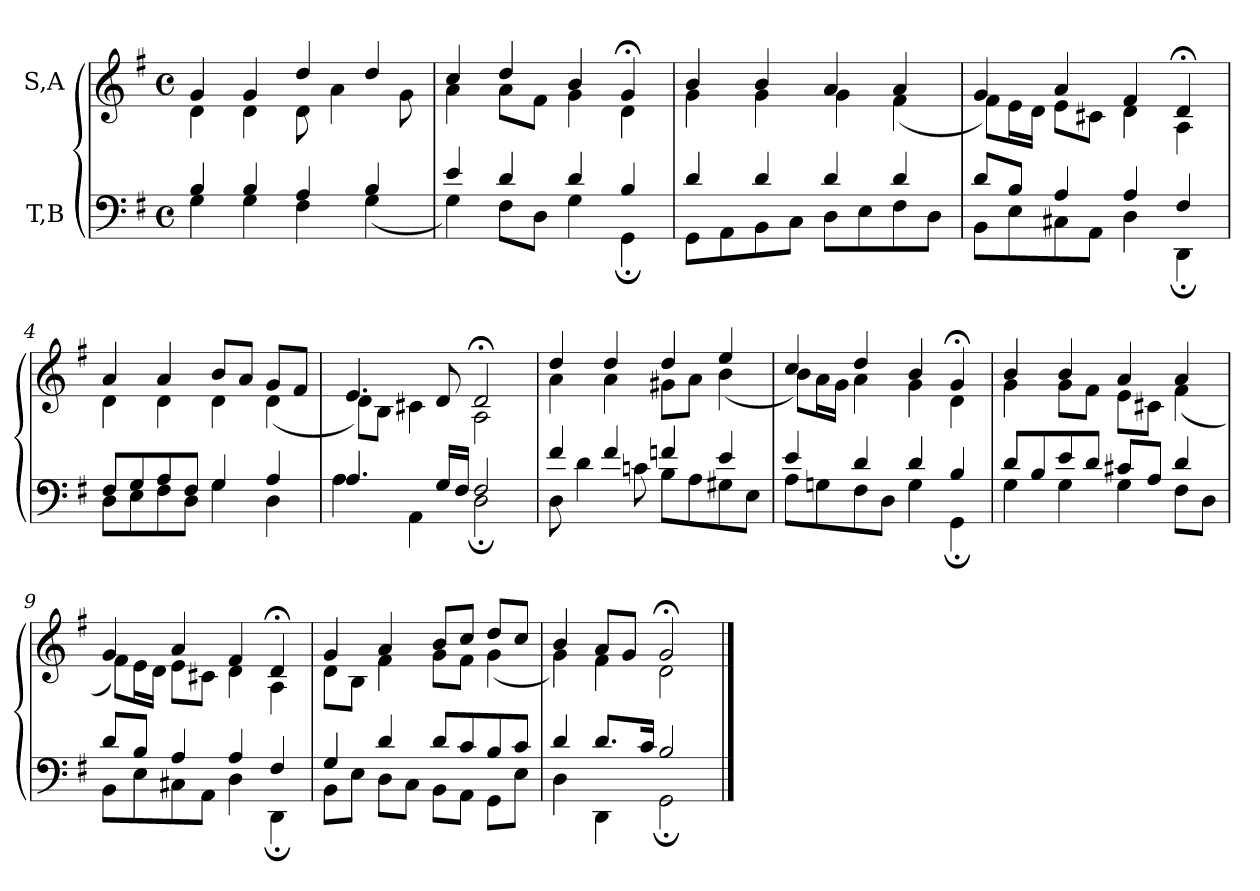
**kern	**kern
*part2	*part1
*staff2	*staff1
*I"T,B	*I"S,A
*clefF4	*clefG2
*k[f#]	*k[f#]
*M4/4	*M4/4
*met(c)	*met(c)
=	=
*^	*^
4B	4G	4g	4d
4B	4G	4g	4d
4A	4F#	4dd	8d
.	.	.	4a
4B	(<4G	4dd	.
.	.	.	8g
=1	=1	=1	=1
4e	4G)	4cc	4a
4d	8F#L	4dd	8aL
.	8DJ	.	8f#J
4d	4G	4b	4g
4B	4GG;	4g;<	4d
=2	=2	=2	=2
4d	8GGL	4b	4g
.	8AA	.	.
4d	8BB	4b	4g
.	8CJ	.	.
4d	8DL	4a	4g
.	8E	.	.
4d	8F#	4a	(<4f#
.	8DJ	.	.
=3	=3	=3	=3
8dL	8BBL	4g	8f#L)
8BJ	8E	.	16eL
.	.	.	16dJJ
4A	8C#X	4a	8eL
.	8AAJ	.	8c#XJ
4A	4D	4f#	4d
4F#	4DD;	4d;<	4A
=4	=4	=4	=4
8F#L	8DL	4a	4d
8G	8E	.	.
8A	8F#	4a	4d
8F#J	8DJ	.	.
4G	4G	8bL	4d
.	.	8aJ	.
4A	4D	8gL	(<4d
.	.	8f#J	.
=5	=5	=5	=5
4.A	4A	4.e	8dL)
.	.	.	8BJ
.	4AA	.	4c#X
16GLL	.	8d	.
16F#JJ	.	.	.
2F#	2D;	2d;<	2A
=6	=6	=6	=6
4f#	8D	4dd	4a
.	4d	.	.
4f#	.	4dd	4a
.	8cn	.	.
4fn	8BL	4dd	8g#XL
.	8A	.	8aJ
4e	8G#X	4ee	(<4b
.	8EJ	.	.
=7	=7	=7	=7
4e	8AL	4cc	8bL)
.	8Gn	.	16aL
.	.	.	16gJJ
4d	8F#	4dd	4a
.	8DJ	.	.
4d	4G	4b	4g
4B	4GG;	4g;<	4d
=8	=8	=8	=8
8dL	4G	4b	4g
8B	.	.	.
8e	4G	4b	8gL
8dJ	.	.	8f#J
8c#XL	4G	4a	8eL
8AJ	.	.	8c#XJ
4d	8F#L	4a	(<4f#
.	8DJ	.	.
=9	=9	=9	=9
8dL	8BBL	4g	8f#L)
8BJ	8E	.	16eL
.	.	.	16dJJ
4A	8C#X	4a	8eL
.	8AAJ	.	8c#XJ
4A	4D	4f#	4d
4F#	4DD;	4d;<	4A
=10	=10	=10	=10
4G	8BBL	4g	8dL
.	8EJ	.	8BJ
4d	8DL	4a	4f#
.	8CJ	.	.
8dL	8BBL	8bL	8gL
8c	8AAJ	8ccJ	8f#J
8B	8GGL	8ddL	(<4g
8cJ	8EJ	8ccJ	.
=11	=11	=11	=11
4d	4D	4b	4g)
8.dL	4DD	8aL	4f#
.	.	8gJ	.
16cJk	.	.	.
2B	2GG;	2g;<	2d
*v	*v	*	*
*	*v	*v
==	==
*-	*-
